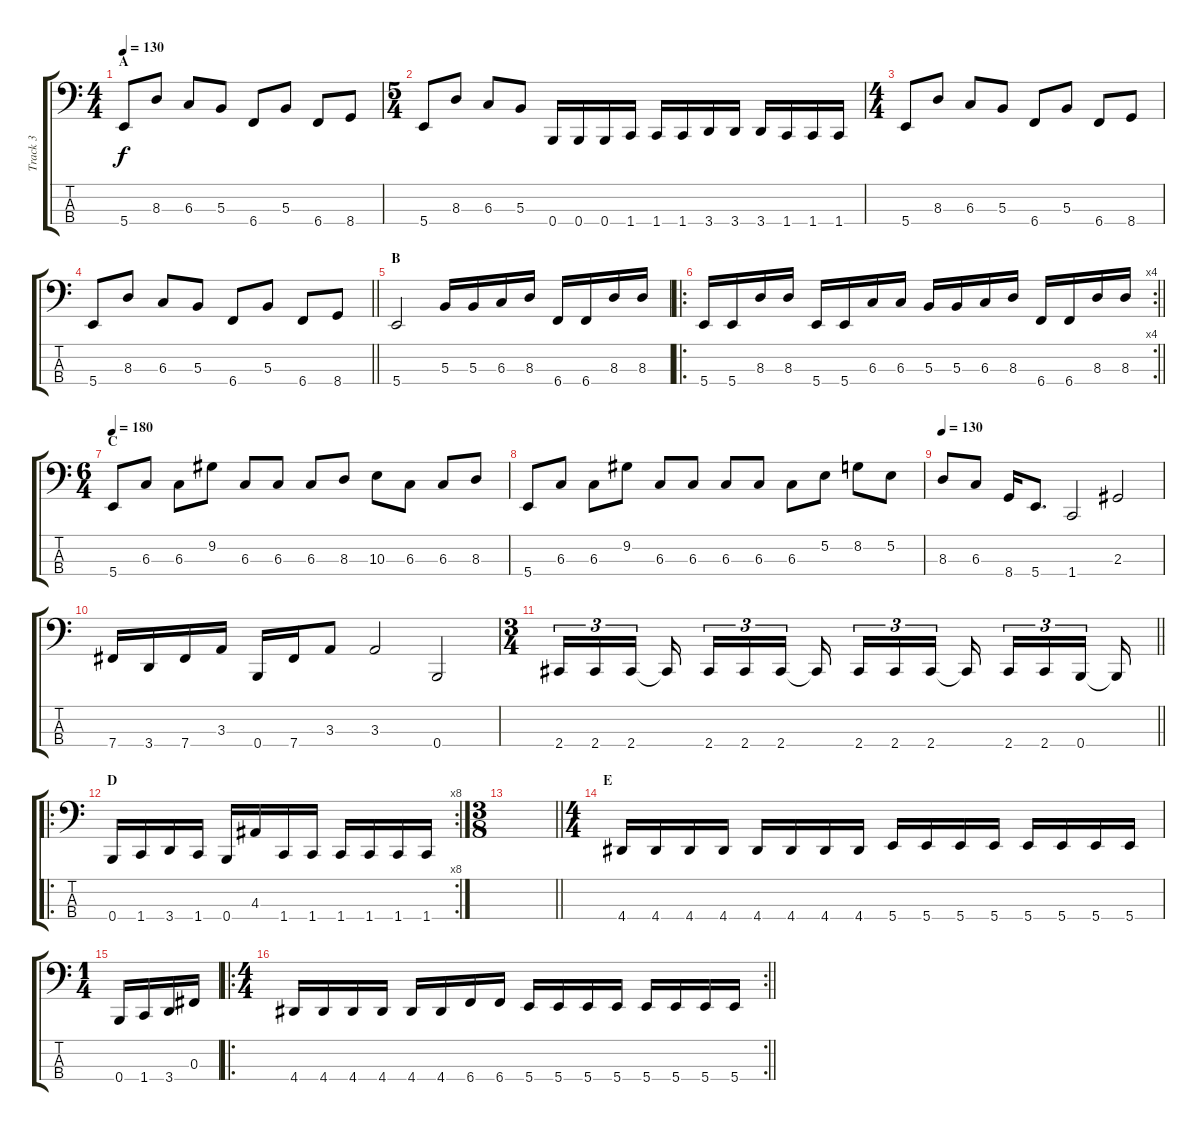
\track ("Track 3" "Track 3") {instrument electricbassfinger}
\staff {score tabs}
\tuning (E2 B1 Gb1 B0) {hide}
\ts (4 4)
\section ("" "A")
\tempo 130
\clef f4
\ks c
5.4.8{dy f instrument electricbassfinger} 8.3.8 6.3.8 5.3.8 6.4.8 5.3.8 6.4.8 8.4.8 |
\ts (5 4)
5.4.8 8.3.8 6.3.8 5.3.8 0.4.16 0.4.16 0.4.16 1.4.16 1.4.16 1.4.16 3.4.16 3.4.16 3.4.16 1.4.16 1.4.16 1.4.16 |
\ts (4 4)
5.4.8 8.3.8 6.3.8 5.3.8 6.4.8 5.3.8 6.4.8 8.4.8 |
\barLineRight lightlight
5.4.8 8.3.8 6.3.8 5.3.8 6.4.8 5.3.8 6.4.8 8.4.8 |
\section ("" "B")
5.4.2 5.3.16 5.3.16 6.3.16 8.3.16 6.4.16 6.4.16 8.3.16 8.3.16 |
\ro
\rc 4
\barLineRight lightlight
5.4.16 5.4.16 8.3.16 8.3.16 5.4.16 5.4.16 6.3.16 6.3.16 5.3.16 5.3.16 6.3.16 8.3.16 6.4.16 6.4.16 8.3.16 8.3.16 |
\ts (6 4)
\section ("" "C")
\tempo 180
5.4.8 6.3.8 6.3.8 9.2.8 6.3.8 6.3.8 6.3.8 8.3.8 10.3.8 6.3.8 6.3.8 8.3.8 |
5.4.8 6.3.8 6.3.8 9.2.8 6.3.8 6.3.8 6.3.8 6.3.8 6.3.8 5.2.8 8.2.8 5.2.8 |
\tempo 130
8.3.8 6.3.8 8.4.16 5.4.8{d} 1.4.2 2.3.2 |
7.4.16 3.4.16 7.4.16 3.3.16 0.4.16 7.4.16 3.3.8 3.3.2 0.4.2 |
\ts (3 4)
\barLineRight lightlight
2.4.16{tu (3 2)} 2.4.16{tu (3 2)} 2.4.16{tu (3 2)} 2.4{t}.16 2.4.16{tu (3 2)} 2.4.16{tu (3 2)} 2.4.16{tu (3 2)} 2.4{t}.16 2.4.16{tu (3 2)} 2.4.16{tu (3 2)} 2.4.16{tu (3 2)} 2.4{t}.16 2.4.16{tu (3 2)} 2.4.16{tu (3 2)} 0.4.16{tu (3 2)} 0.4{t}.16 |
\ro
\rc 8
\section ("" "D")
0.4.16 1.4.16 3.4.16 1.4.16 0.4.16 4.3.16 1.4.16 1.4.16 1.4.16 1.4.16 1.4.16 1.4.16 |
\ts (3 8)
\barLineRight lightlight
|
\ts (4 4)
\section ("" "E")
4.4.16 4.4.16 4.4.16 4.4.16 4.4.16 4.4.16 4.4.16 4.4.16 5.4.16 5.4.16 5.4.16 5.4.16 5.4.16 5.4.16 5.4.16 5.4.16 |
\ts (1 4)
0.4.16 1.4.16 3.4.16 0.3.16 |
\ro
\rc 2
\ts (4 4)
\barLineRight lightlight
4.4.16 4.4.16 4.4.16 4.4.16 4.4.16 4.4.16 6.4.16 6.4.16 5.4.16 5.4.16 5.4.16 5.4.16 5.4.16 5.4.16 5.4.16 5.4.16
